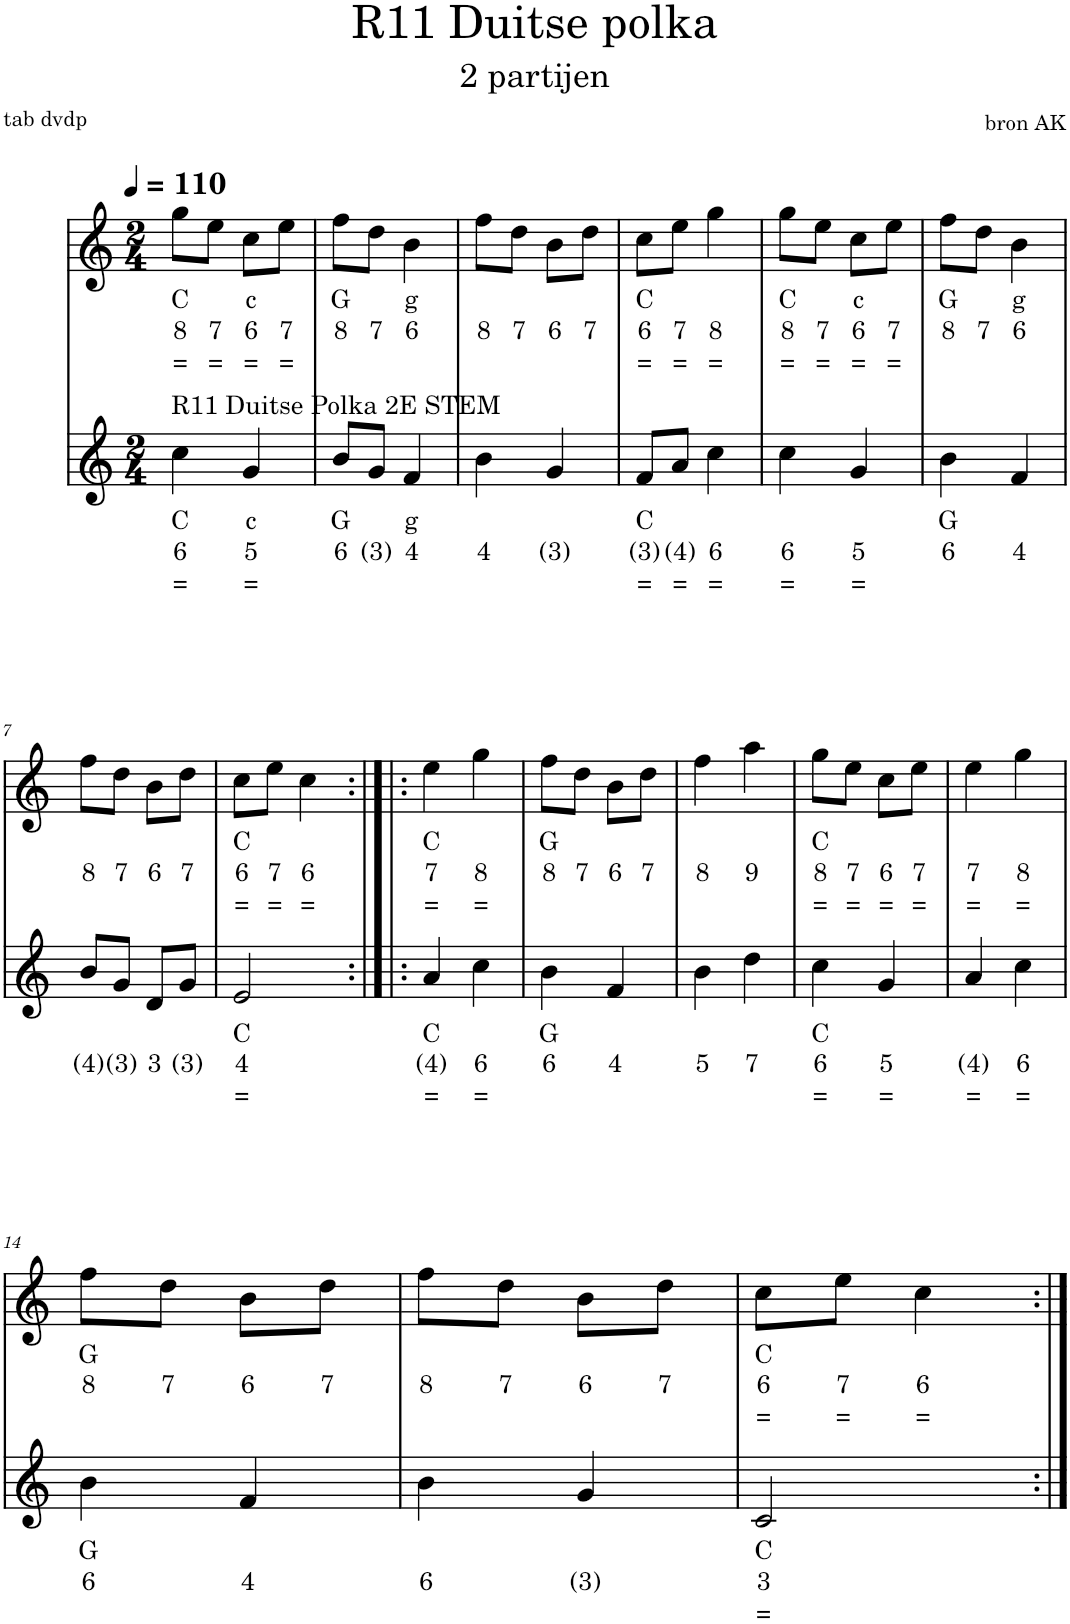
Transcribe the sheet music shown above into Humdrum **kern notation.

**kern	**text	**text	**text	**kern	**kern	**text	**text	**text
*part3	*part3	*part3	*part3	*part2	*part1	*part1	*part1	*part1
*staff3	*staff3	*staff3	*staff3	*staff2	*staff1	*staff1	*staff1	*staff1
*I"Viool	*	*	*	*I"Viool	*I"Piano	*	*	*
*	*	*	*	*stria5	*	*	*	*
*clefG2	*	*	*	*clefG2	*clefG2	*	*	*
*k[]	*	*	*	*k[]	*k[]	*	*	*
*M2/4	*	*	*	*M2/4	*M2/4	*	*	*
*MM110	*	*	*	*MM110	*MM110	*	*	*
=1	=1	=1	=1	=1	=1	=1	=1	=1
!LO:TX:a:t=R11 Duitse Polka 2E STEM	!	!	!	!	!	!	!	!
!	!LO:LY:b	!LO:LY:b	!LO:LY:b	!	!	!LO:LY:b	!LO:LY:b	!LO:LY:b
4cc\	C	6	=	4c	8gg\L	C	8	=
!	!	!	!	!	!	!	!LO:LY:b	!LO:LY:b
.	.	.	.	.	8ee\J	.	7	=
!	!LO:LY:b	!LO:LY:b	!LO:LY:b	!	!	!LO:LY:b	!LO:LY:b	!LO:LY:b
4g/	c	5	=	4e 4g 4cc	8cc\L	c	6	=
!	!	!	!	!	!	!	!LO:LY:b	!LO:LY:b
.	.	.	.	.	8ee\J	.	7	=
=2	=2	=2	=2	=2	=2	=2	=2	=2
!	!LO:LY:b	!LO:LY:b	!	!	!	!LO:LY:b	!LO:LY:b	!
8b/L	G	6	.	4G	8ff\L	G	8	.
!	!	!LO:LY:b	!	!	!	!	!LO:LY:b	!
8g/J	.	(3)	.	.	8dd\J	.	7	.
!	!LO:LY:b	!LO:LY:b	!	!	!	!LO:LY:b	!LO:LY:b	!
4f/	g	4	.	4B 4d 4g	4b\	g	6	.
=3	=3	=3	=3	=3	=3	=3	=3	=3
!	!	!LO:LY:b	!	!	!	!	!LO:LY:b	!
4b\	.	4	.	4G	8ff\L	.	8	.
!	!	!	!	!	!	!	!LO:LY:b	!
.	.	.	.	.	8dd\J	.	7	.
!	!	!LO:LY:b	!	!	!	!	!LO:LY:b	!
4g/	.	(3)	.	4B 4d 4g	8b\L	.	6	.
!	!	!	!	!	!	!	!LO:LY:b	!
.	.	.	.	.	8dd\J	.	7	.
=4	=4	=4	=4	=4	=4	=4	=4	=4
!	!LO:LY:b	!LO:LY:b	!LO:LY:b	!	!	!LO:LY:b	!LO:LY:b	!LO:LY:b
8f/L	C	(3)	=	4c	8cc\L	C	6	=
!	!	!LO:LY:b	!LO:LY:b	!	!	!	!LO:LY:b	!LO:LY:b
8a/J	.	(4)	=	.	8ee\J	.	7	=
!	!	!LO:LY:b	!LO:LY:b	!	!	!	!LO:LY:b	!LO:LY:b
4cc\	.	6	=	4e 4g 4cc	4gg\	.	8	=
=5	=5	=5	=5	=5	=5	=5	=5	=5
!	!	!LO:LY:b	!LO:LY:b	!	!	!LO:LY:b	!LO:LY:b	!LO:LY:b
4cc\	.	6	=	4c	8gg\L	C	8	=
!	!	!	!	!	!	!	!LO:LY:b	!LO:LY:b
.	.	.	.	.	8ee\J	.	7	=
!	!	!LO:LY:b	!LO:LY:b	!	!	!LO:LY:b	!LO:LY:b	!LO:LY:b
4g/	.	5	=	4e 4g 4cc	8cc\L	c	6	=
!	!	!	!	!	!	!	!LO:LY:b	!LO:LY:b
.	.	.	.	.	8ee\J	.	7	=
=6	=6	=6	=6	=6	=6	=6	=6	=6
!	!LO:LY:b	!LO:LY:b	!	!	!	!LO:LY:b	!LO:LY:b	!
4b\	G	6	.	4G	8ff\L	G	8	.
!	!	!	!	!	!	!	!LO:LY:b	!
.	.	.	.	.	8dd\J	.	7	.
!	!	!LO:LY:b	!	!	!	!LO:LY:b	!LO:LY:b	!
4f/	.	4	.	4B 4d 4g	4b\	g	6	.
!!LO:LB:g=z
=7	=7	=7	=7	=7	=7	=7	=7	=7
!	!	!LO:LY:b	!	!	!	!	!LO:LY:b	!
8b/L	.	(4)	.	4G	8ff\L	.	8	.
!	!	!LO:LY:b	!	!	!	!	!LO:LY:b	!
8g/J	.	(3)	.	.	8dd\J	.	7	.
!	!	!LO:LY:b	!	!	!	!	!LO:LY:b	!
8d/L	.	3	.	4B 4d 4g	8b\L	.	6	.
!	!	!LO:LY:b	!	!	!	!	!LO:LY:b	!
8g/J	.	(3)	.	.	8dd\J	.	7	.
=8	=8	=8	=8	=8	=8	=8	=8	=8
!	!LO:LY:b	!LO:LY:b	!LO:LY:b	!	!	!LO:LY:b	!LO:LY:b	!LO:LY:b
2e/	C	4	=	4c	8cc\L	C	6	=
!	!	!	!	!	!	!	!LO:LY:b	!LO:LY:b
.	.	.	.	.	8ee\J	.	7	=
!	!	!	!	!	!	!	!LO:LY:b	!LO:LY:b
.	.	.	.	4e 4g 4cc	4cc\	.	6	=
=9:|!|:	=9:|!|:	=9:|!|:	=9:|!|:	=9:|!|:	=9:|!|:	=9:|!|:	=9:|!|:	=9:|!|:
!	!LO:LY:b	!LO:LY:b	!LO:LY:b	!	!	!LO:LY:b	!LO:LY:b	!LO:LY:b
4a/	C	(4)	=	4c	4ee\	C	7	=
!	!	!LO:LY:b	!LO:LY:b	!	!	!	!LO:LY:b	!LO:LY:b
4cc\	.	6	=	4e 4g 4cc	4gg\	.	8	=
=10	=10	=10	=10	=10	=10	=10	=10	=10
!	!LO:LY:b	!LO:LY:b	!	!	!	!LO:LY:b	!LO:LY:b	!
4b\	G	6	.	4G	8ff\L	G	8	.
!	!	!	!	!	!	!	!LO:LY:b	!
.	.	.	.	.	8dd\J	.	7	.
!	!	!LO:LY:b	!	!	!	!	!LO:LY:b	!
4f/	.	4	.	4B 4d 4g	8b\L	.	6	.
!	!	!	!	!	!	!	!LO:LY:b	!
.	.	.	.	.	8dd\J	.	7	.
=11	=11	=11	=11	=11	=11	=11	=11	=11
!	!	!LO:LY:b	!	!	!	!	!LO:LY:b	!
4b\	.	5	.	4G	4ff\	.	8	.
!	!	!LO:LY:b	!	!	!	!	!LO:LY:b	!
4dd\	.	7	.	4B 4d 4g	4aa\	.	9	.
=12	=12	=12	=12	=12	=12	=12	=12	=12
!	!LO:LY:b	!LO:LY:b	!LO:LY:b	!	!	!LO:LY:b	!LO:LY:b	!LO:LY:b
4cc\	C	6	=	4c	8gg\L	C	8	=
!	!	!	!	!	!	!	!LO:LY:b	!LO:LY:b
.	.	.	.	.	8ee\J	.	7	=
!	!	!LO:LY:b	!LO:LY:b	!	!	!	!LO:LY:b	!LO:LY:b
4g/	.	5	=	4e 4g 4cc	8cc\L	.	6	=
!	!	!	!	!	!	!	!LO:LY:b	!LO:LY:b
.	.	.	.	.	8ee\J	.	7	=
=13	=13	=13	=13	=13	=13	=13	=13	=13
!	!	!LO:LY:b	!LO:LY:b	!	!	!	!LO:LY:b	!LO:LY:b
4a/	.	(4)	=	4c	4ee\	.	7	=
!	!	!LO:LY:b	!LO:LY:b	!	!	!	!LO:LY:b	!LO:LY:b
4cc\	.	6	=	4e 4g 4cc	4gg\	.	8	=
!!LO:LB:g=z
=14	=14	=14	=14	=14	=14	=14	=14	=14
!	!LO:LY:b	!LO:LY:b	!	!	!	!LO:LY:b	!LO:LY:b	!
4b\	G	6	.	4G	8ff\L	G	8	.
!	!	!	!	!	!	!	!LO:LY:b	!
.	.	.	.	.	8dd\J	.	7	.
!	!	!LO:LY:b	!	!	!	!	!LO:LY:b	!
4f/	.	4	.	4B 4d 4g	8b\L	.	6	.
!	!	!	!	!	!	!	!LO:LY:b	!
.	.	.	.	.	8dd\J	.	7	.
=15	=15	=15	=15	=15	=15	=15	=15	=15
!	!	!LO:LY:b	!	!	!	!	!LO:LY:b	!
4b\	.	6	.	4G	8ff\L	.	8	.
!	!	!	!	!	!	!	!LO:LY:b	!
.	.	.	.	.	8dd\J	.	7	.
!	!	!LO:LY:b	!	!	!	!	!LO:LY:b	!
4g/	.	(3)	.	4B 4d 4g	8b\L	.	6	.
!	!	!	!	!	!	!	!LO:LY:b	!
.	.	.	.	.	8dd\J	.	7	.
=16	=16	=16	=16	=16	=16	=16	=16	=16
!	!LO:LY:b	!LO:LY:b	!LO:LY:b	!	!	!LO:LY:b	!LO:LY:b	!LO:LY:b
2c/	C	3	=	4c	8cc\L	C	6	=
!	!	!	!	!	!	!	!LO:LY:b	!LO:LY:b
.	.	.	.	.	8ee\J	.	7	=
!	!	!	!	!	!	!	!LO:LY:b	!LO:LY:b
.	.	.	.	4e 4g 4cc	4cc\	.	6	=
=:|!	=:|!	=:|!	=:|!	=:|!	=:|!	=:|!	=:|!	=:|!
*-	*-	*-	*-	*-	*-	*-	*-	*-
